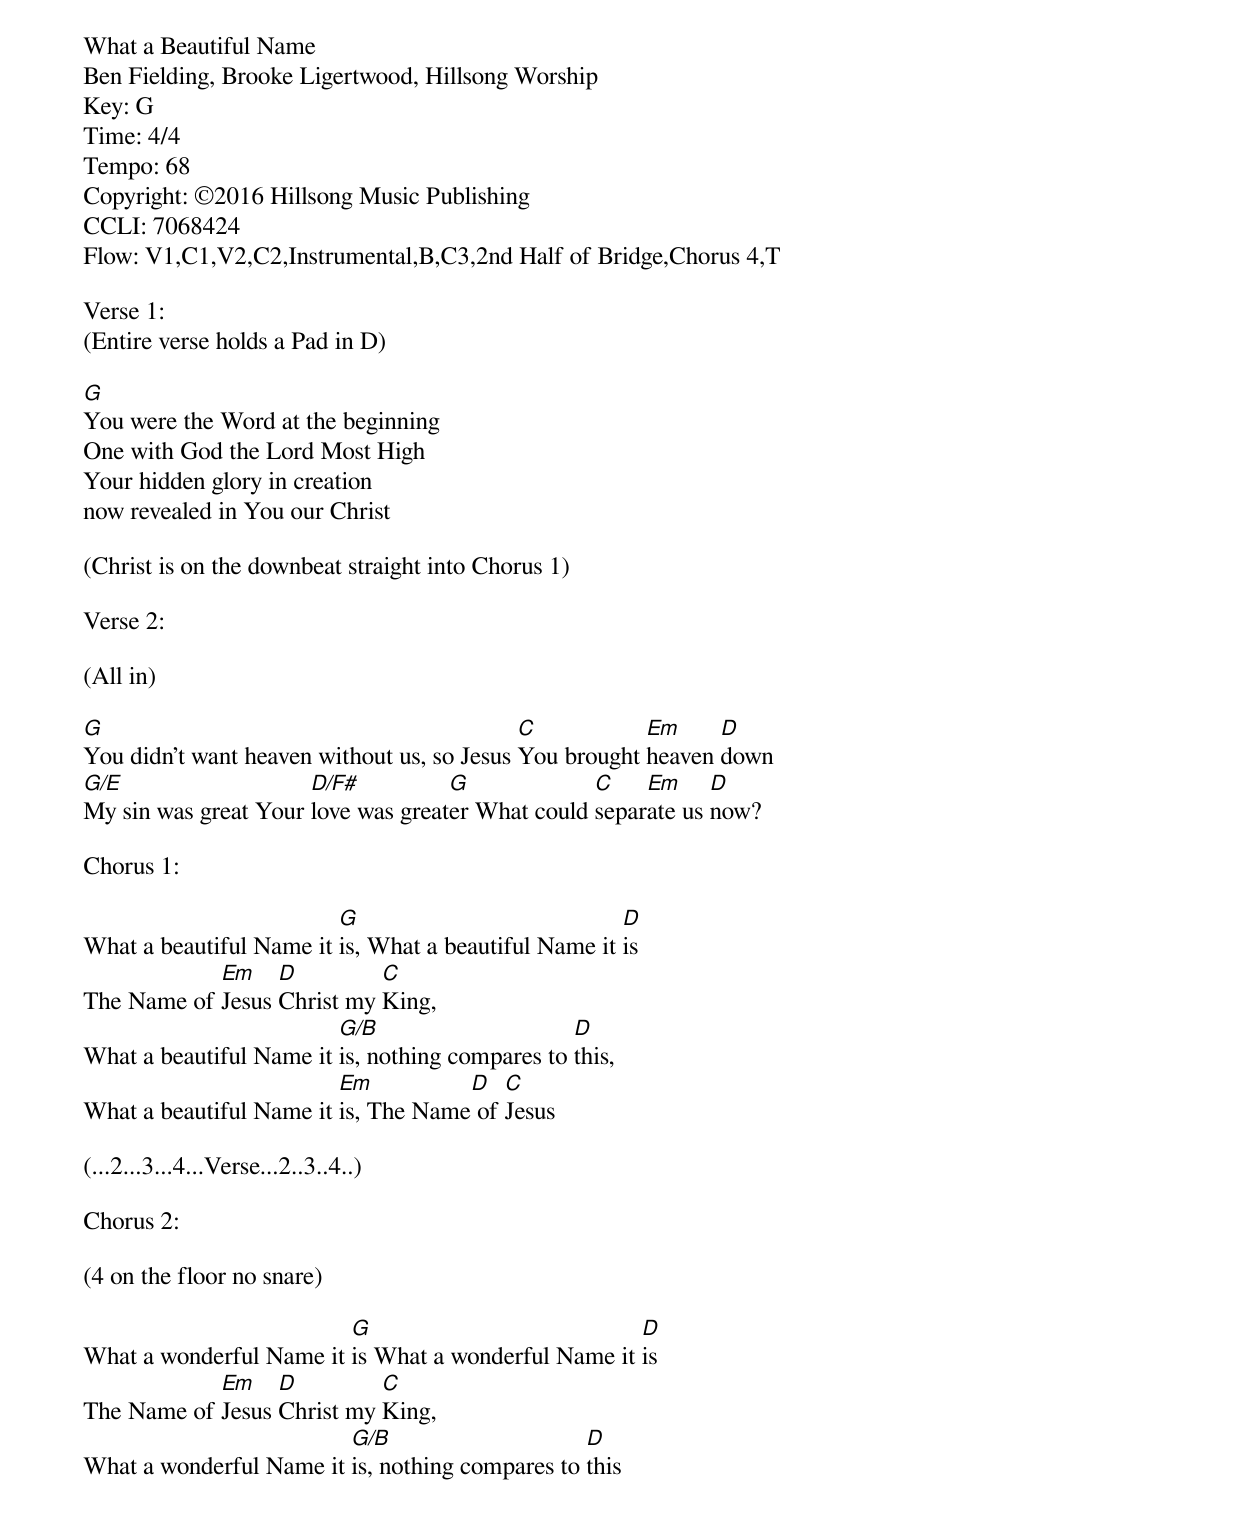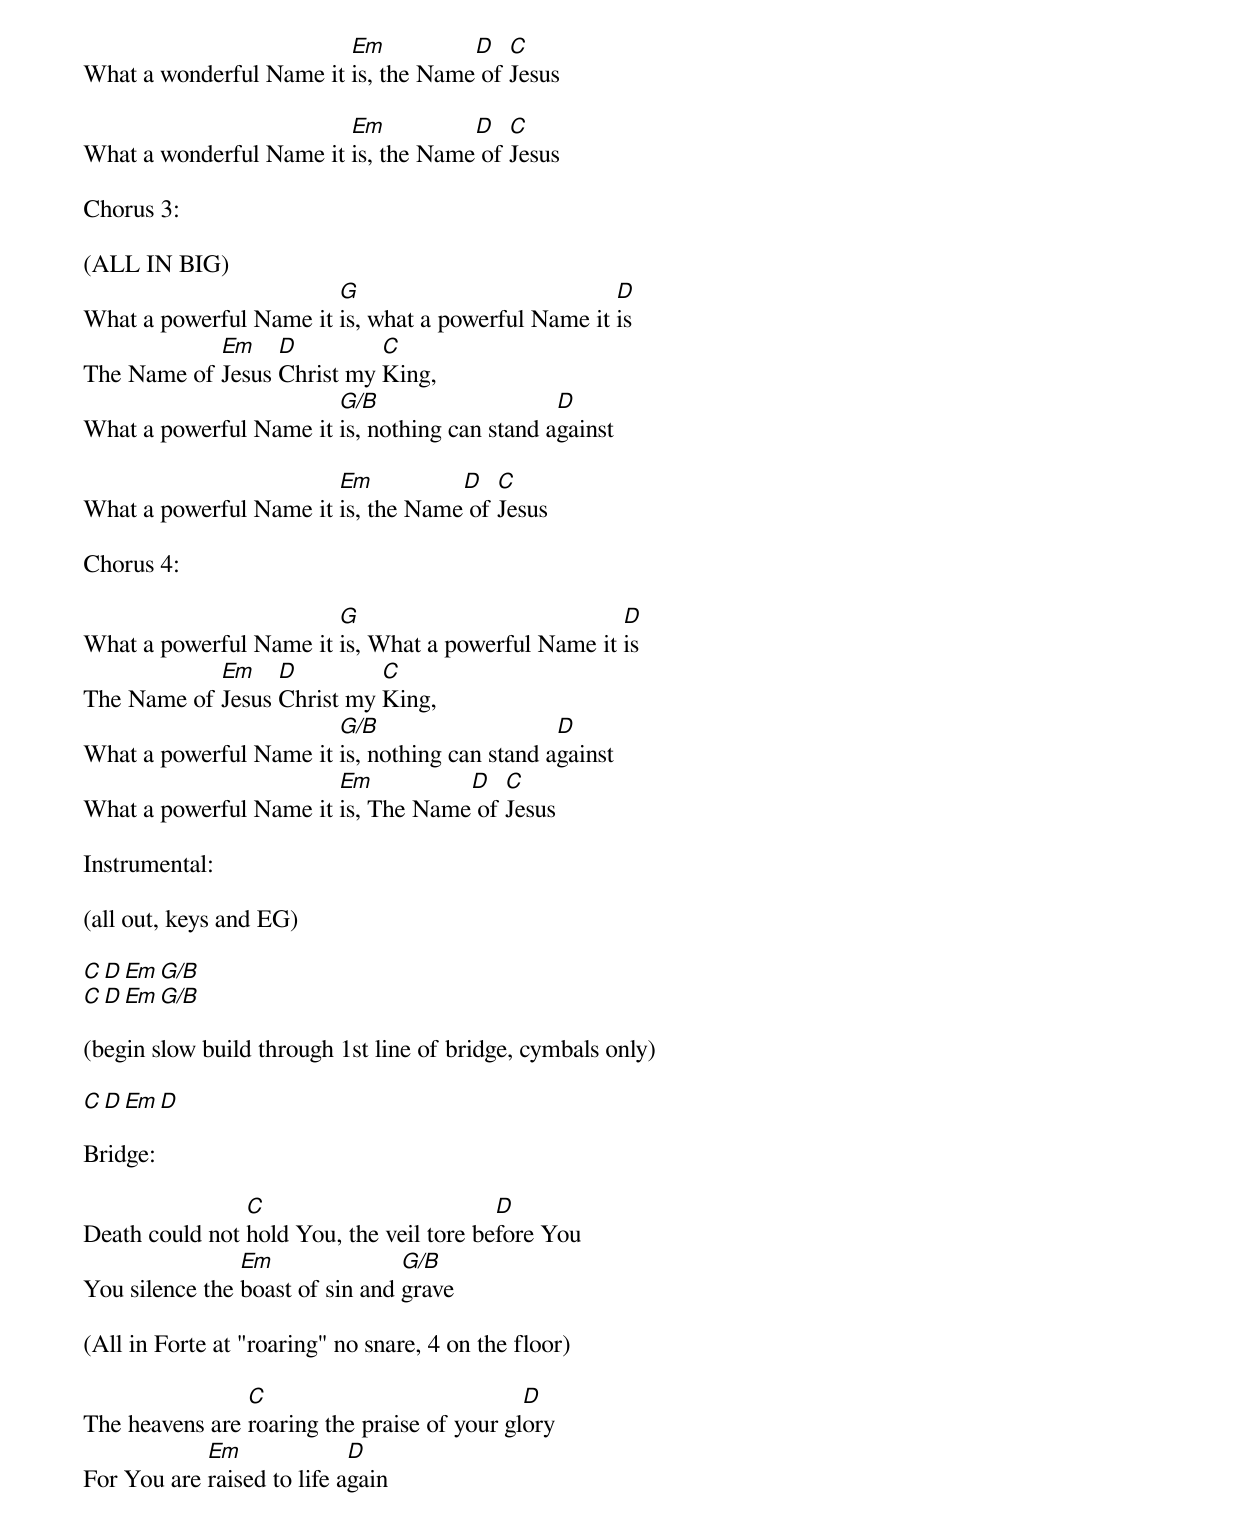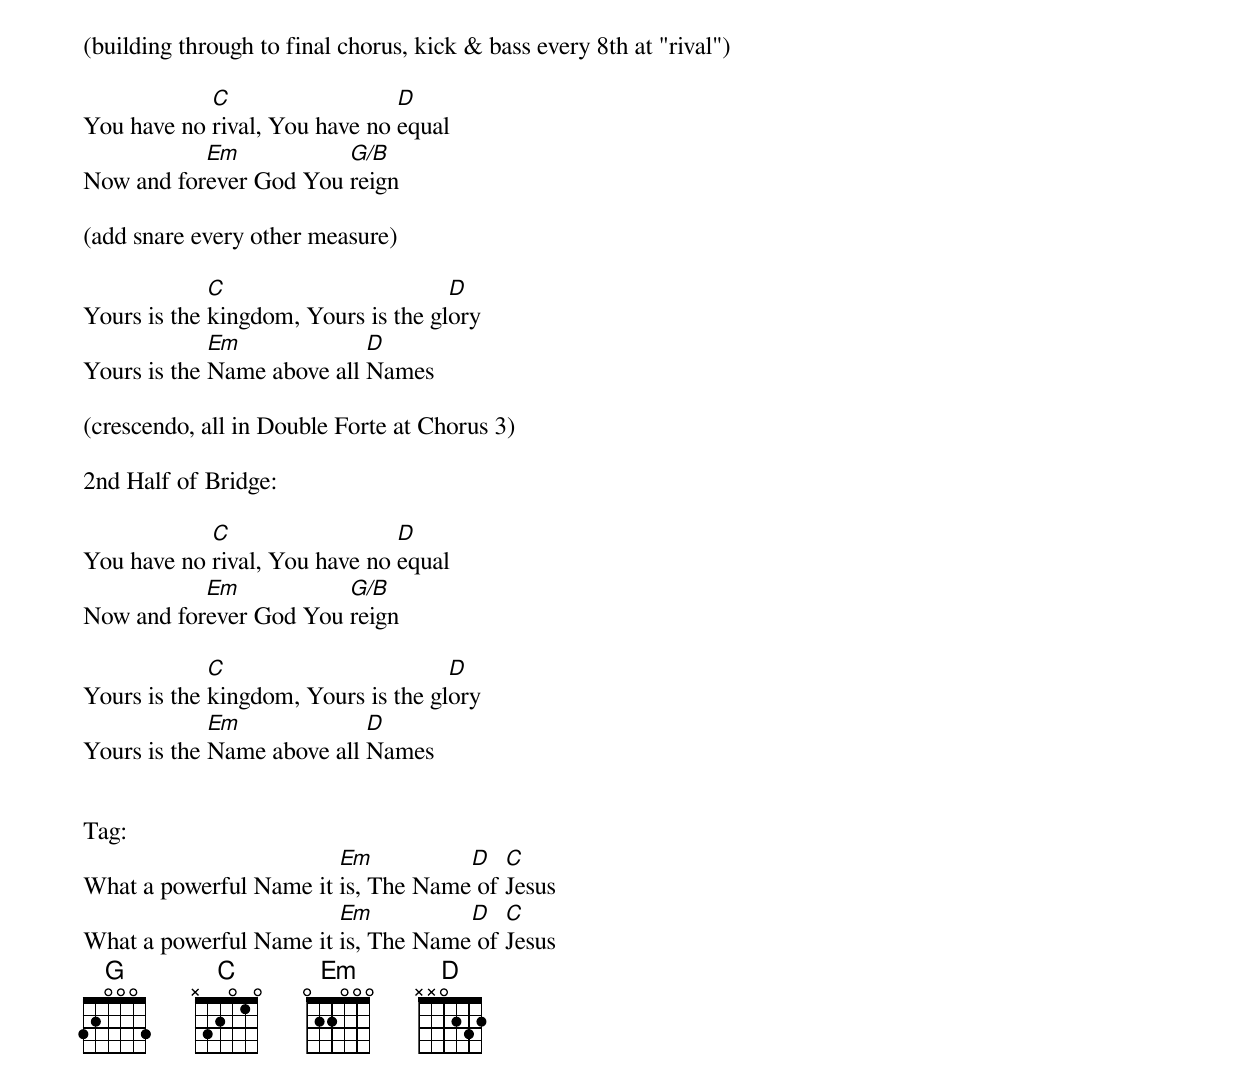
What a Beautiful Name
Ben Fielding, Brooke Ligertwood, Hillsong Worship
Key: G
Time: 4/4
Tempo: 68
Copyright: ©2016 Hillsong Music Publishing
CCLI: 7068424
Flow: V1,C1,V2,C2,Instrumental,B,C3,2nd Half of Bridge,Chorus 4,T

Verse 1:
(Entire verse holds a Pad in D)

[G]You were the Word at the beginning
One with God the Lord Most High
Your hidden glory in creation
now revealed in You our Christ

(Christ is on the downbeat straight into Chorus 1)

Verse 2:

(All in)

[G]You didn't want heaven without us, so Jesus [C]You brought [Em]heaven [D]down
[G/E]My sin was great Your [D/F#]love was great[G]er What could [C]separ[Em]ate us [D]now?

Chorus 1:

What a beautiful Name it [G]is, What a beautiful Name it [D]is
The Name of [Em]Jesus [D]Christ my [C]King,
What a beautiful Name it [G/B]is, nothing compares to [D]this,
What a beautiful Name it [Em]is, The Name[D] of [C]Jesus

(...2...3...4...Verse...2..3..4..)

Chorus 2:

(4 on the floor no snare)

What a wonderful Name it [G]is What a wonderful Name it [D]is
The Name of [Em]Jesus [D]Christ my [C]King,
What a wonderful Name it [G/B]is, nothing compares to [D]this

What a wonderful Name it [Em]is, the Name[D] of [C]Jesus

What a wonderful Name it [Em]is, the Name[D] of [C]Jesus

Chorus 3:

(ALL IN BIG)
What a powerful Name it [G]is, what a powerful Name it [D]is
The Name of [Em]Jesus [D]Christ my [C]King,
What a powerful Name it [G/B]is, nothing can stand a[D]gainst

What a powerful Name it [Em]is, the Name[D] of [C]Jesus

Chorus 4:

What a powerful Name it [G]is, What a powerful Name it [D]is
The Name of [Em]Jesus [D]Christ my [C]King,
What a powerful Name it [G/B]is, nothing can stand a[D]gainst
What a powerful Name it [Em]is, The Name[D] of [C]Jesus

Instrumental:

(all out, keys and EG)

[C][D][Em][G/B]
[C][D][Em][G/B]

(begin slow build through 1st line of bridge, cymbals only)

[C][D][Em][D]

Bridge:

Death could not [C]hold You, the veil tore be[D]fore You
You silence the [Em]boast of sin and [G/B]grave

(All in Forte at "roaring" no snare, 4 on the floor)

The heavens are [C]roaring the praise of your gl[D]ory
For You are [Em]raised to life a[D]gain

(building through to final chorus, kick & bass every 8th at "rival")

You have no [C]rival, You have no [D]equal
Now and for[Em]ever God You [G/B]reign

(add snare every other measure)

Yours is the [C]kingdom, Yours is the gl[D]ory
Yours is the [Em]Name above all [D]Names

(crescendo, all in Double Forte at Chorus 3)

2nd Half of Bridge:

You have no [C]rival, You have no [D]equal
Now and for[Em]ever God You [G/B]reign

Yours is the [C]kingdom, Yours is the gl[D]ory
Yours is the [Em]Name above all [D]Names


Tag:
What a powerful Name it [Em]is, The Name[D] of [C]Jesus
What a powerful Name it [Em]is, The Name[D] of [C]Jesus
